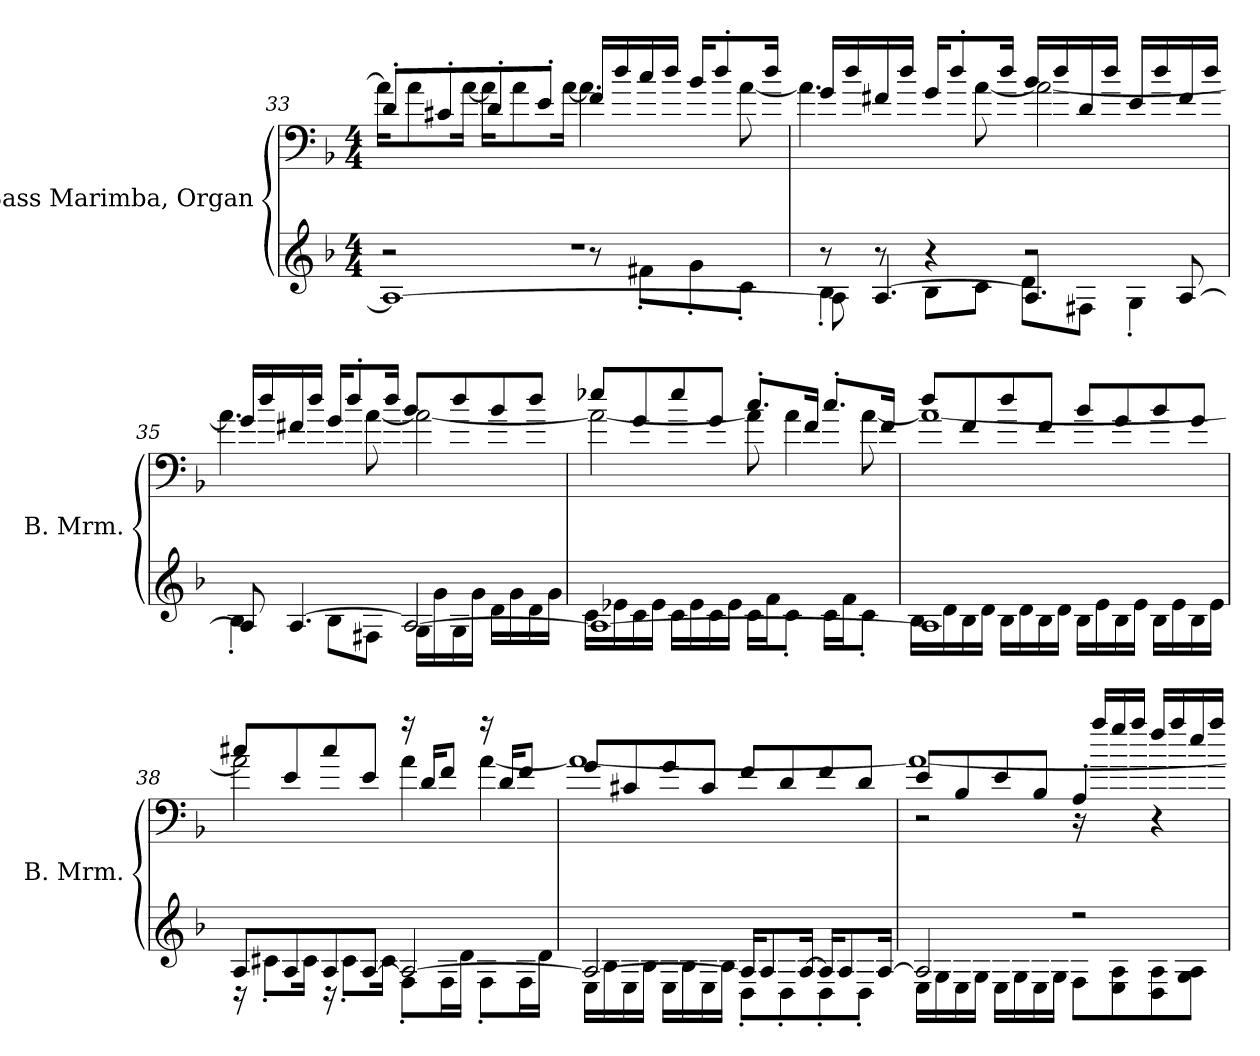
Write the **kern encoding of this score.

**kern	**kern
*part1	*part1
*staff2	*staff1
*I"Bass Marimba, Organ	*
*I'B. Mrm.	*
*clefG2	*clefF4
*k[b-]	*k[b-]
*M4/4	*M4/4
=33	=33
*^	*^
*	*^	*	*
1r	2r	1A_	8d'/L	16a\KL]
.	.	.	.	8a\
.	.	.	8c#X'/	.
.	.	.	.	[16a\Jk
.	.	.	8d'/	16a\KL]
.	.	.	.	8a\
.	.	.	8e'/J	.
.	.	.	.	[16a\Jk
.	8r	.	16f/LL	4.a\]
.	.	.	16dd/	.
.	8f#X'\L	.	16cc/	.
.	.	.	16dd/JJ	.
.	8g'\	.	16b-/KL	.
.	.	.	8dd'/	.
.	8c'\J	.	.	[8a\
.	.	.	16dd/Jk	.
!!LO:LB:g=z	!!
=34	=34	=34	=34	=34
8r	4B-'\	8A\]	16g/LL	4.a\]
.	.	.	16dd/	.
[4.A/	.	8r	16f#X/	.
.	.	.	16dd/JJ	.
.	8B-\L	4r	16g/KL	.
.	.	.	8dd'/	.
.	8c\J	.	.	[8a\
.	.	.	16dd/Jk	.
4.A/]	8d\L	2r	16b-/LL	2a\_
.	.	.	16dd/	.
.	8F#X\J	.	16d/	.
.	.	.	16dd/JJ	.
.	4G'\	.	16e/LL	.
.	.	.	16dd/	.
[8A/	.	.	16f#/	.
.	.	.	16dd/JJ	.
*	*v	*v	*	*
!!LO:LB:g=z	!!
=35	=35	=35	=35
8A/]	4B-'\	16g/LL	4.a\]
.	.	16dd/	.
[4.A/	.	16f#X/	.
.	.	16dd/JJ	.
.	8B-\L	16g/KL	.
.	.	8dd'/	.
.	8F#X\J	.	[8a\
.	.	16dd/Jk	.
2A/_	16G\LL	8b-/L	2a\_
.	16g\	.	.
.	16G\	8dd/	.
.	16g\JJ	.	.
.	16d\LL	8b-/	.
.	16g\	.	.
.	16d\	8dd/J	.
.	16g\JJ	.	.
=36	=36	=36	=36
1A_	16c\LL	8ee-X/L	2a\_
.	16e-X\	.	.
.	16c\	8g/	.
.	16e-\JJ	.	.
.	16c\LL	8ee-/	.
.	16e-\	.	.
.	16c\	8g/J	.
.	16e-\JJ	.	.
.	16c\LL	8.cc'/L	8a\]
.	16f\J	.	.
.	8c'\J	.	4a\
.	.	16f/Jk	.
.	16c\LL	8.cc'/L	.
.	16f\J	.	.
.	8c'\J	.	[8a\
.	.	16f/Jk	.
!!LO:LB:g=z	!!
=37	=37	=37	=37
1A]	16B-\LL	8dd/L	1a_
.	16d\	.	.
.	16B-\	8f/	.
.	16d\JJ	.	.
.	16B-\LL	8dd/	.
.	16d\	.	.
.	16B-\	8f/J	.
.	16d\JJ	.	.
.	16B-\LL	8b-/L	.
.	16e\	.	.
.	16B-\	8g/	.
.	16e\JJ	.	.
.	16B-\LL	8b-/	.
.	16e\	.	.
.	16B-\	8g/J	.
.	16e\JJ	.	.
=38	=38	=38	=38
8A/L	16r	8cc#X/L	2a\]
.	8c#X'\L	.	.
8A/	.	8e/	.
.	16c#\Jk	.	.
8A/	16r	8cc#/	.
.	8c#'\L	.	.
[8A/J	.	8e/J	.
.	16c#\Jk	.	.
2A/_	8F'\L	16r	4a\
.	.	16d/KL	.
.	16F\L	8f/J	.
.	16d\JJ	.	.
.	8F'\L	16r	[4a\
.	.	16d/KL	.
.	16F\L	8f/J	.
.	16d\JJ	.	.
!!LO:PB:g=z	!!
=39	=39	=39	=39
2A/_	16E\LL	8g/L	1a_
.	16B-\	.	.
.	16E\	8c#X/	.
.	16B-\JJ	.	.
.	16E\LL	8g/	.
.	16B-\	.	.
.	16E\	8c#/J	.
.	16B-\JJ	.	.
16A/KL]	8D'\L	8f/L	.
8A/	.	.	.
.	8D'\	8d/	.
[16A/Jk	.	.	.
16A/KL]	8D'\	8f/	.
8A/	.	.	.
.	8D'\J	8d/J	.
[16A/Jk	.	.	.
=40	=40	=40	=40
*	*	*	*^
2A/]	16E\LL	8e/L	1a_	2r
.	16G\	.	.	.
.	16E\	8B-/	.	.
.	16G\JJ	.	.	.
.	16E\LL	8e/	.	.
.	16G\	.	.	.
.	16E\	8B-/J	.	.
.	16G\JJ	.	.	.
2r	8F\L	16r	.	4A'/
.	.	16aa/LL	.	.
.	8E\ 8A\	16gg/	.	.
.	.	16aa/JJ	.	.
.	8D\ 8A\	16ff/LL	.	4r
.	.	16aa/	.	.
.	8G\ 8A\J	16ee/	.	.
.	.	16aa/JJ	.	.
*v	*v	*	*	*
*	*v	*v	*v
=	=
*-	*-
